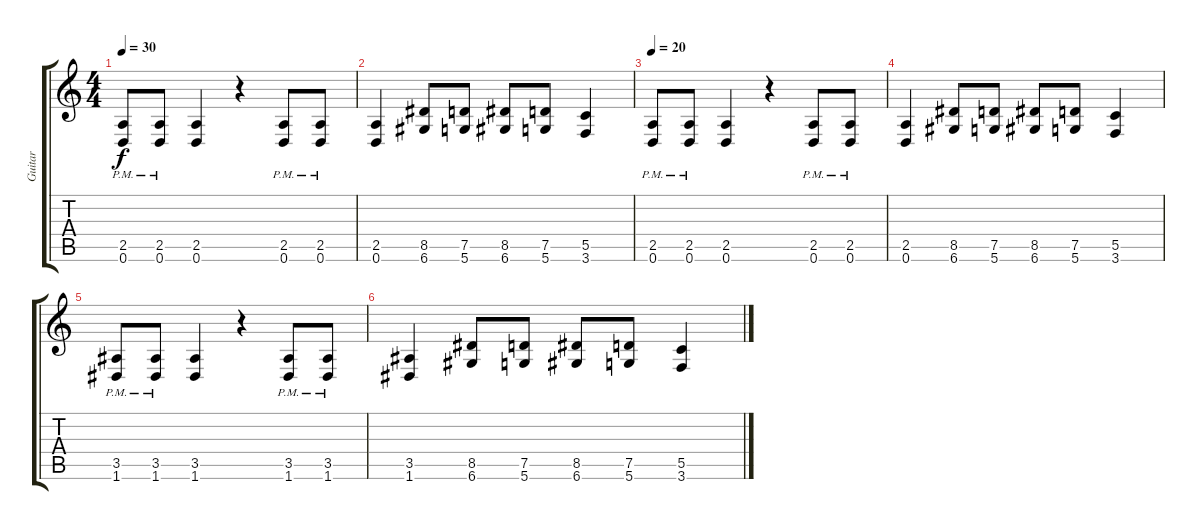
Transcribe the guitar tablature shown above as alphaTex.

\track ("Guitar" "Guitar") {instrument distortionguitar}
\staff {score tabs}
\tuning (D4 A3 F3 C3 G2 D2) {hide}
\ts (4 4)
\tempo 30
\clef g2
\ks c
(2.5{pm} 0.6{pm}).8{dy f} (2.5{pm} 0.6{pm}).8 (2.5 0.6).4 r.4 (2.5{pm} 0.6{pm}).8 (2.5{pm} 0.6{pm}).8 |
(2.5 0.6).4 (8.5 6.6).8 (7.5 5.6).8 (8.5 6.6).8 (7.5 5.6).8 (5.5 3.6).4 |
\tempo 20
(2.5{pm} 0.6{pm}).8 (2.5{pm} 0.6{pm}).8 (2.5 0.6).4 r.4 (2.5{pm} 0.6{pm}).8 (2.5{pm} 0.6{pm}).8 |
(2.5 0.6).4 (8.5 6.6).8 (7.5 5.6).8 (8.5 6.6).8 (7.5 5.6).8 (5.5 3.6).4 |
(3.5{pm} 1.6{pm}).8 (3.5{pm} 1.6{pm}).8 (3.5 1.6).4 r.4 (3.5{pm} 1.6{pm}).8 (3.5{pm} 1.6{pm}).8 |
(3.5 1.6).4 (8.5 6.6).8 (7.5 5.6).8 (8.5 6.6).8 (7.5 5.6).8 (5.5 3.6).4
